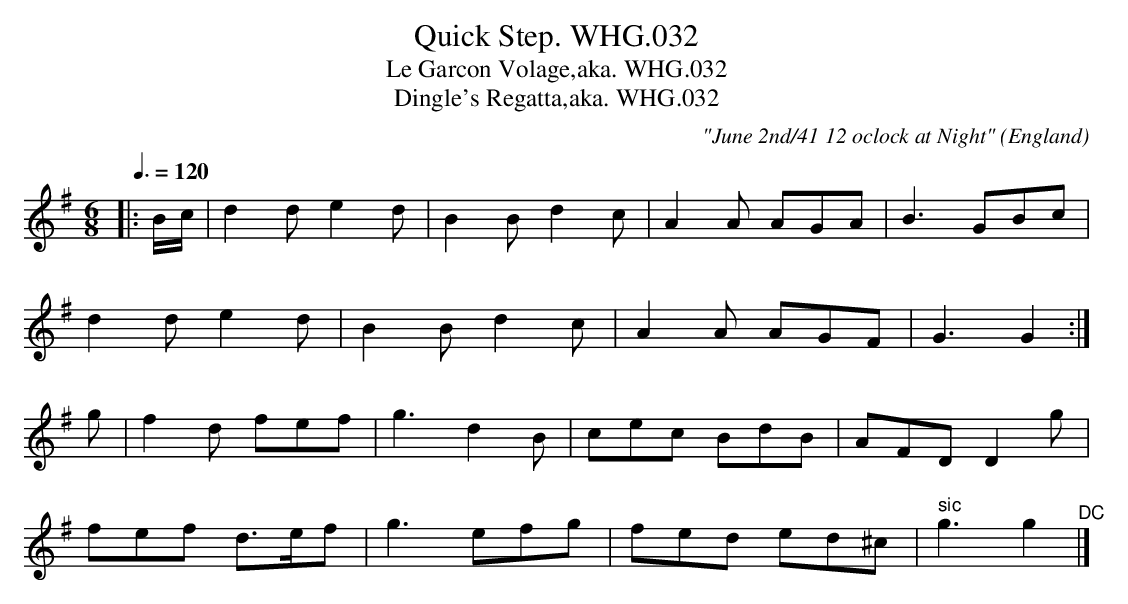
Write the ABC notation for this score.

X:1
T:Quick Step. WHG.032
T:Le Garcon Volage,aka. WHG.032
T:Dingle's Regatta,aka. WHG.032
C:"June 2nd/41 12 oclock at Night"
L:1/8
M:6/8
O:England
Q:3/8=120
K:G
|:B/c/|d2d e2d|B2B d2c|A2A AGA|B3 GBc|
d2d e2d|B2B d2c|A2A AGF|G3 G2:|
g|f2d fef|g3 d2B|cec BdB|AFD D2g|
fef d>ef|g3 efg|fed ed^c|" sic"g3 g2"^DC"|]
